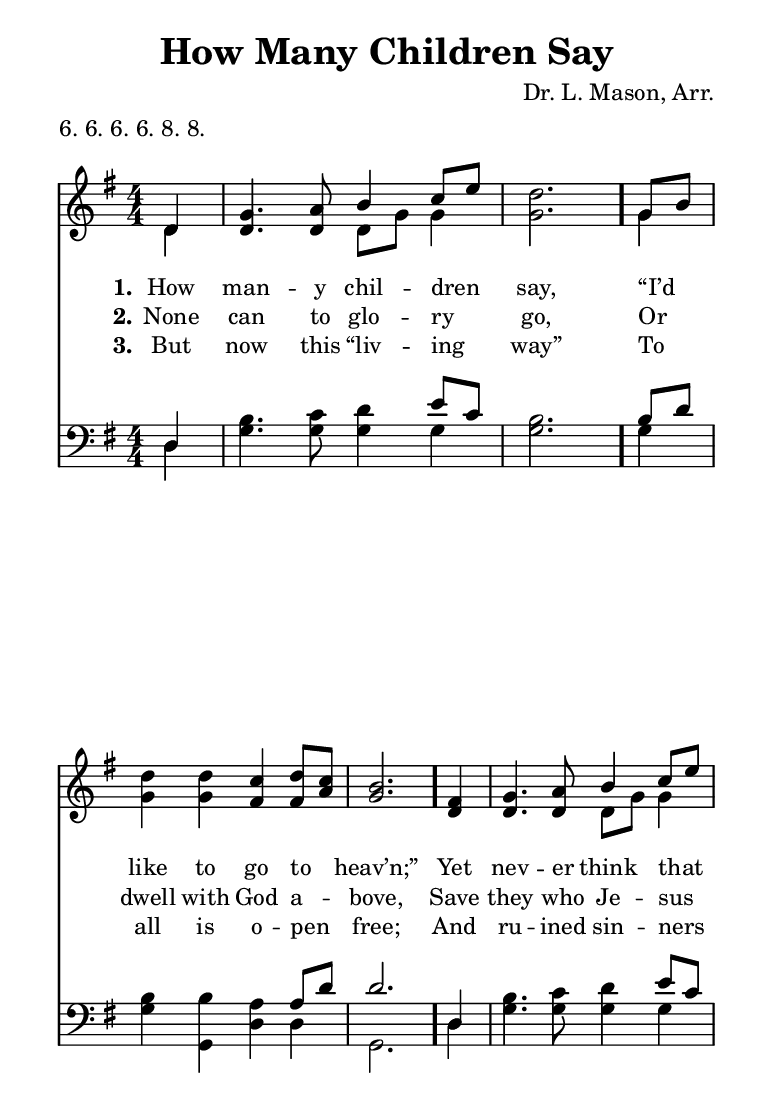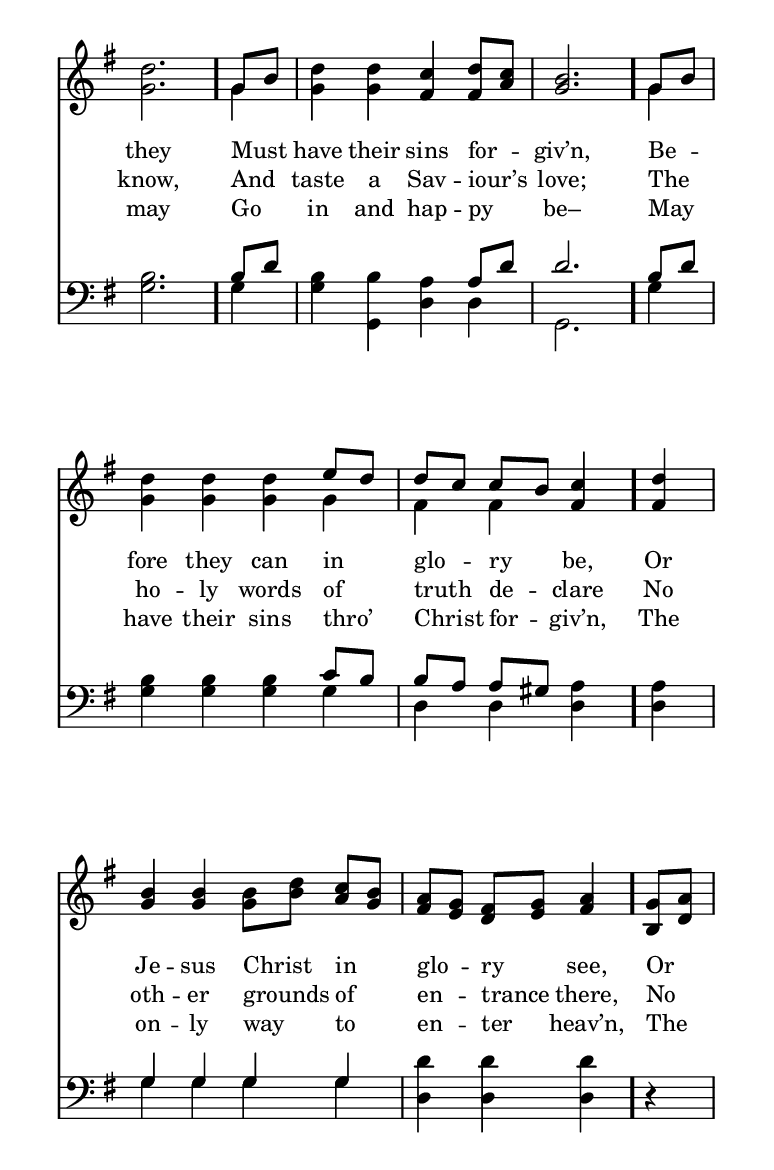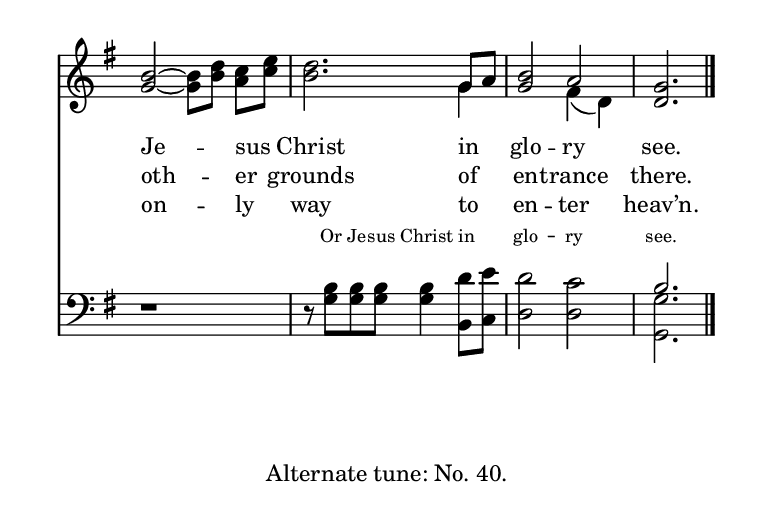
\include "common/global.ily"
\paper {
  \include "common/paper.ily"
  system-count = #(cond (is-eogsized 4) (#t #f))
}

\header{
  hymnnumber = "307"
  title = "How Many Children Say"
  tunename = "Lischer"
  meter = "6. 6. 6. 6. 8. 8."
  poet = ""
  composer = "Dr. L. Mason, Arr."
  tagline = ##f
}

global = {
  \include "common/overrides.ily"
  \override Staff.TimeSignature.style = #'numbered
  \time 4/4
  \override Score.MetronomeMark.transparent = ##t % hide all fermata changes too
  \tempo 4=100
  \key g \major
  \partial 4
  \autoBeamOff
}

notesSoprano = {
\global
\relative c' {

  d4 | g4. a8 b4 c8[ e] | d2.
  g,8[ b] | d4 d c d8[ c] | b2.
  fis4 | g4. a8 b4 c8[ e] | d2.
  g,8[ b] | d4 d c d8[ c] | b2.

  g8[ b] | d4 d d e8[ d] | d[ c] c[ b] c4
  d4 | b b b8[ d] c[ b] | a[ g] fis[ g] a4
  g8[ a] | b2 ~ b8[ d] c[ e] | d2. g,8[ a] | b2 a | g2.

  \bar "|."

}
}

notesAlto = {
\global
\relative e' {

  d4 | d4. d8 d[ g] g4 | g2.
  g4 | g g fis fis8[ a] | g2.
  d4 | d4. d8 d[ g] g4 | g2.
  g4 | g g fis fis8[ a] | g2.

  g4 | g g g g | fis fis fis
  fis4 | g g g8[ b] a[ g] | fis[ e] d[ e] fis4
  b,8[ d] | g2 ~ g8[ b] a[ c] | b2. g4 | g2 fis4( d) | d2.

}
}

notesTenor = {
\global
\relative a, {

  d4 | b'4. c8 d4 e8[ c] | b2.
  b8[ d] | b4 b a a8[ d] | d2.
  d,4 | b'4. c8 d4 e8[ c] | b2.
  b8[ d] | b4 b a a8[ d] | d2.

  b8[ d] | b4 b b c8[ b] | b[ a] a[ gis] a4
  a4 | g g g g | d' d d
  r4 | r1 | r8 b8 b b b4 d8[ e] | d2 c | b2.

}
}

notesBass = {
\global
\relative f {

  d4 | g4. g8 g4 g | g2.
  g4 | g g, d' d | g,2.
  d'4 | g4. g8 g4 g | g2.
  g4 | g g, d' d | g,2.

  g'4 | g g g g | d d d
  d4 | g g g g | d d d
  r4 | r1 | r8 g g g g4 b,8[ c] | d2 d | <g g,>2.

}
}

wordsA = \lyricmode {
\set stanza = "1."

How man -- y chil -- dren say, \bar "."
“I’d like to go to heav’n;” \bar "."
Yet nev -- er think that they \bar "."
Must have their sins for -- giv’n, \bar "."
Be -- fore they can in glo -- ry be, \bar "."
%{HIDE>%} Or Je -- sus Christ in glo -- ry see, %{<HIDE%} \bar "."
Or Je -- sus Christ in glo -- ry see. \bar "."

}

wordsB = \lyricmode {
\set stanza = "2."

None can to glo -- ry go,
Or dwell with God a -- bove,
Save they who Je -- sus know,
And taste a Sav -- iour’s love;
The ho -- ly words of truth de -- clare
%{HIDE>%} No oth -- er grounds of en -- trance there, %{<HIDE%}
No oth -- er grounds of en -- trance there.

}

wordsC = \lyricmode {
\set stanza = "3."

But now this “liv -- ing way”
To all is o -- pen free;
And ru -- ined sin -- ners may
Go in and hap -- py be–
May have their sins thro’ Christ for -- giv’n,
%{HIDE>%} The on -- ly way to en -- ter heav’n, %{<HIDE%}
The on -- ly way to en -- ter heav’n.

}

underWords = \lyricmode {
\override LyricText.font-size = #-2

\repeat unfold 40 \skip 4
Or Je -- sus Christ in glo -- ry see.

}

\score {
  \context ChoirStaff <<
    \context Staff = upper <<
      \set Staff.autoBeaming = ##f
      \set ChoirStaff.systemStartDelimiter = #'SystemStartBar
      \set ChoirStaff.printPartCombineTexts = ##f
      \partcombine #'(2 . 9) \notesSoprano \notesAlto
      \context NullVoice = sopranos { \voiceOne << \notesSoprano >> }
      \context NullVoice = altos { \voiceTwo << \notesAlto >> }
      \context Lyrics = one   \lyricsto sopranos \wordsA
      \context Lyrics = two   \lyricsto sopranos \wordsB
      \context Lyrics = three \lyricsto sopranos \wordsC
    >>
    \context Staff = men <<
      \clef bass
      \set ChoirStaff.printPartCombineTexts = ##f
      \partcombine #'(2 . 9) \notesTenor \notesBass
      \context NullVoice = tenors { \voiceOne << \notesTenor >> }
      \context NullVoice = basses { \voiceTwo << \notesBass >> }
      \context Lyrics = four \with { alignAboveContext = men } \lyricsto tenors \underWords
    >>
  >>
  \layout {
    \include "common/layout.ily"
  }
  \midi{
    \include "common/midi.ily"
  }
}

\noPageBreak \markup { \vspace #2 \fill-line { \raise #2 \line { Alternate tune: No. 40. } } }

\version "2.19.49"  % necessary for upgrading to future LilyPond versions.

% vi:set et ts=2 sw=2 ai nocindent syntax=lilypond:
